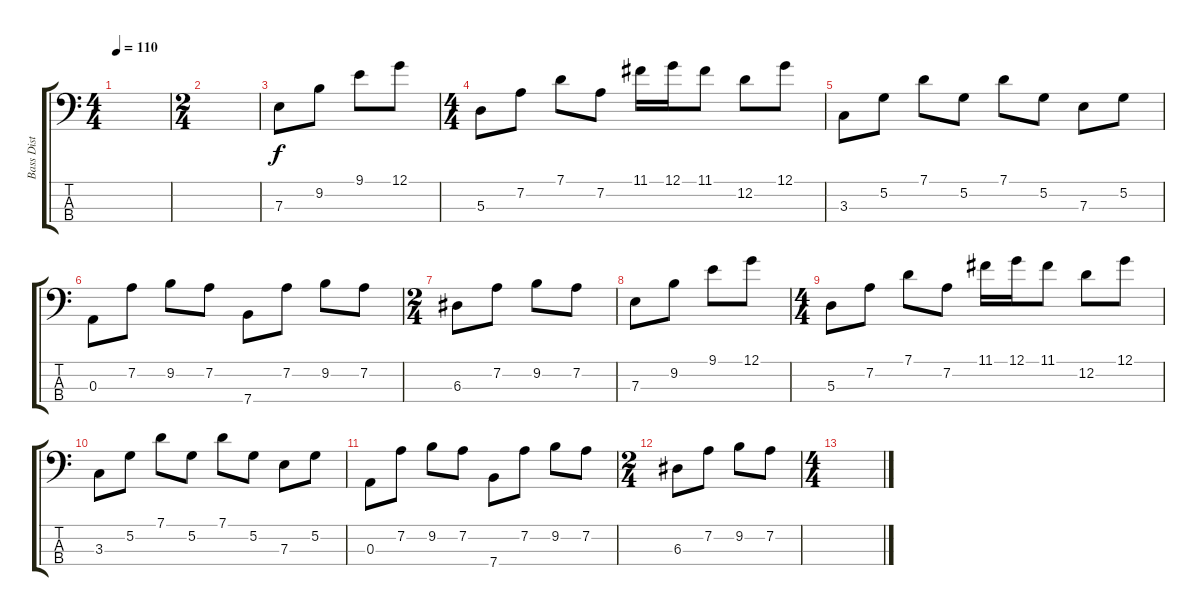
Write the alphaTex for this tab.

\track ("Bass Dist OK!" "Bass Dist ") {instrument overdrivenguitar}
\staff {score tabs}
\tuning (G2 D2 A1 E1) {hide}
\ts (4 4)
\tempo 110
\clef f4
\ks c
|
\ts (2 4)
|
7.3.8 9.2.8 9.1.8 12.1.8 |
\ts (4 4)
5.3.8 7.2.8 7.1.8 7.2.8 11.1.16 12.1.16 11.1.8 12.2.8 12.1.8 |
3.3.8 5.2.8 7.1.8 5.2.8 7.1.8 5.2.8 7.3.8 5.2.8 |
0.3.8 7.2.8 9.2.8 7.2.8 7.4.8 7.2.8 9.2.8 7.2.8 |
\ts (2 4)
6.3.8 7.2.8 9.2.8 7.2.8 |
7.3.8 9.2.8 9.1.8 12.1.8 |
\ts (4 4)
5.3.8 7.2.8 7.1.8 7.2.8 11.1.16 12.1.16 11.1.8 12.2.8 12.1.8 |
3.3.8 5.2.8 7.1.8 5.2.8 7.1.8 5.2.8 7.3.8 5.2.8 |
0.3.8 7.2.8 9.2.8 7.2.8 7.4.8 7.2.8 9.2.8 7.2.8 |
\ts (2 4)
6.3.8 7.2.8 9.2.8 7.2.8 |
\ts (4 4)
